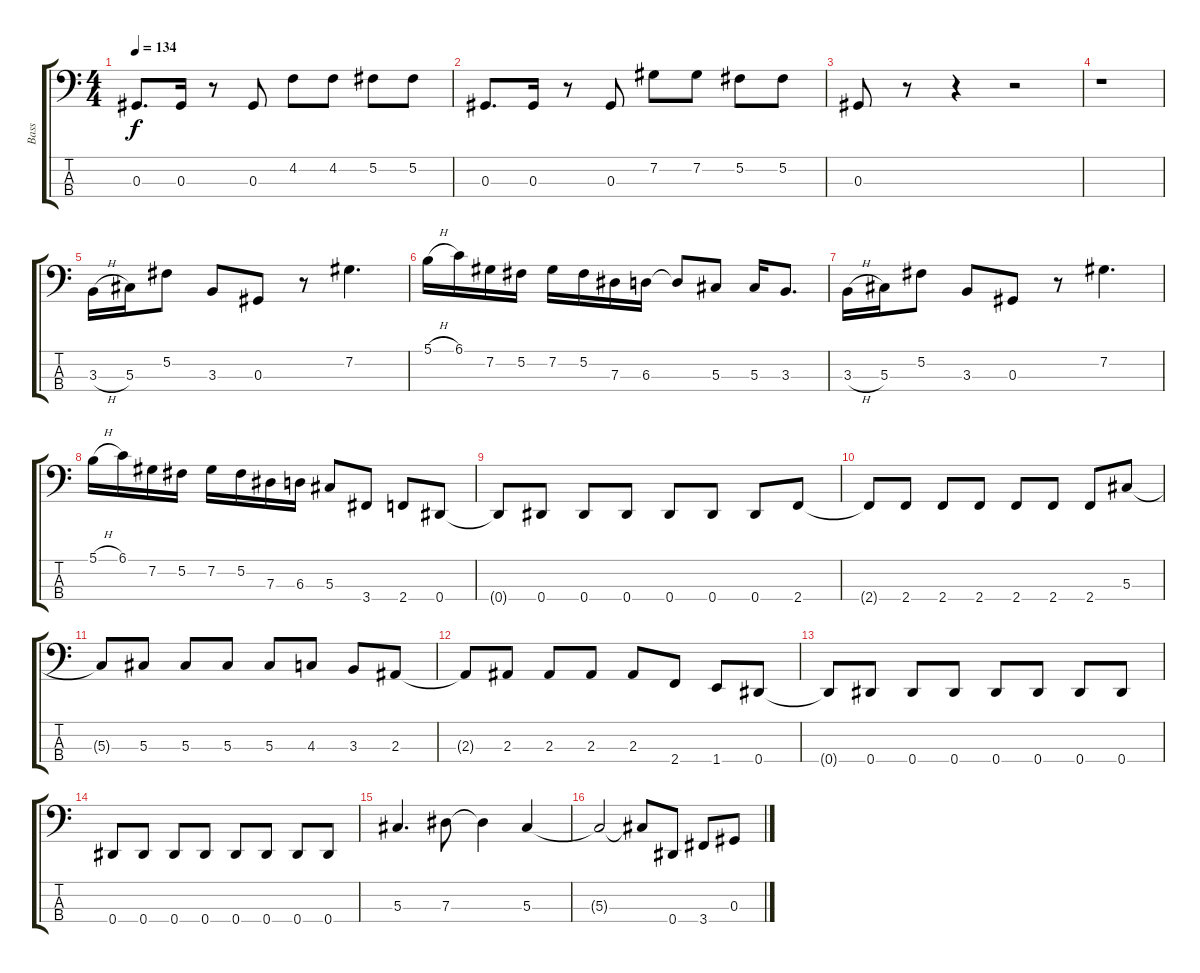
\track ("Bass" "Bass") {instrument electricbasspick}
\staff {score tabs}
\tuning (Gb2 Db2 Ab1 Eb1) {hide}
\ts (4 4)
\tempo 134
\clef f4
\ks c
0.3.8{d dy f} 0.3.16 r.8 0.3.8 4.2.8 4.2.8 5.2.8 5.2.8 |
0.3.8{d} 0.3.16 r.8 0.3.8 7.2.8 7.2.8 5.2.8 5.2.8 |
0.3.8 r.8 r.4 r.2 |
r.1 |
3.3{h}.16 5.3.16 5.2.8 3.3.8 0.3.8 r.8 7.2.4{d} |
5.1{h}.16 6.1.16 7.2.16 5.2.16 7.2.16 5.2.16 7.3.16 6.3.16 6.3{t}.8 5.3.8 5.3.16 3.3.8{d} |
3.3{h}.16 5.3.16 5.2.8 3.3.8 0.3.8 r.8 7.2.4{d} |
5.1{h}.16 6.1.16 7.2.16 5.2.16 7.2.16 5.2.16 7.3.16 6.3.16 5.3.8 3.4.8 2.4.8 0.4.8 |
0.4{t}.8 0.4.8 0.4.8 0.4.8 0.4.8 0.4.8 0.4.8 2.4.8 |
2.4{t}.8 2.4.8 2.4.8 2.4.8 2.4.8 2.4.8 2.4.8 5.3.8 |
5.3{t}.8 5.3.8 5.3.8 5.3.8 5.3.8 4.3.8 3.3.8 2.3.8 |
2.3{t}.8 2.3.8 2.3.8 2.3.8 2.3.8 2.4.8 1.4.8 0.4.8 |
0.4{t}.8 0.4.8 0.4.8 0.4.8 0.4.8 0.4.8 0.4.8 0.4.8 |
0.4.8 0.4.8 0.4.8 0.4.8 0.4.8 0.4.8 0.4.8 0.4.8 |
5.3.4{d} 7.3.8 7.3{t}.4 5.3.4 |
5.3{t}.2 5.3{t}.8 0.4.8 3.4.8 0.3.8
